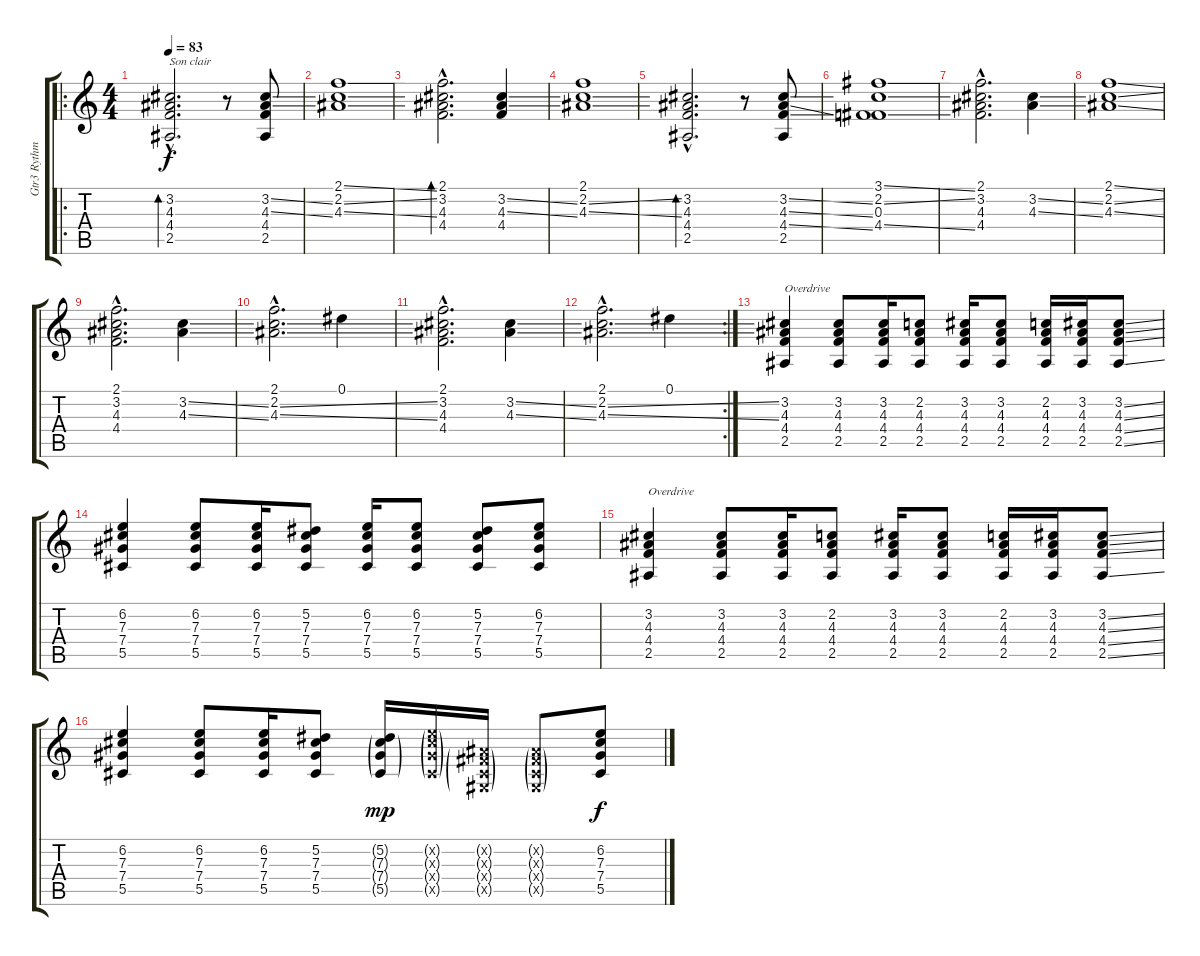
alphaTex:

\track ("Gtr3 Rythm" "Gtr3 Rythm") {instrument overdrivenguitar}
\staff {score tabs}
\tuning (Eb4 Bb3 Gb3 Db3 Ab2 Eb2) {hide}
\ro
\ts (4 4)
\tempo 83
\clef g2
\ks c
(3.2{hac} 4.3{hac} 4.4{hac} 2.5{hac}).2{d bd 60 txt "Son clair" dy f instrument electricguitarclean} r.8 (3.2{ss} 4.3{ss} 4.4 2.5).8 |
(2.1{ss} 2.2{ss} 4.3{ss}).1 |
(2.1{hac} 3.2{hac} 4.3{hac} 4.4{hac}).2{d bd 240 instrument electricguitarclean} (3.2{ss} 4.3{ss} 4.4).4 |
(2.1 2.2{ss} 4.3{ss}).1 |
(3.2{hac} 4.3{hac} 4.4{hac} 2.5{hac}).2{d bd 60 instrument electricguitarclean} r.8 (3.2{ss} 4.3{ss} 4.4{ss} 2.5).8 |
(3.1{ss} 2.2{ss} 0.3 4.4{ss}).1 |
(2.1{hac} 3.2{hac} 4.3{hac} 4.4{hac}).2{d instrument electricguitarclean} (3.2{ss} 4.3{ss}).4 |
(2.1{ss} 2.2{ss} 4.3{ss}).1 |
(2.1{hac} 3.2{hac} 4.3{hac} 4.4{hac}).2{d instrument electricguitarclean} (3.2{ss} 4.3{ss}).4 |
(2.1{hac} 2.2{ss hac} 4.3{ss hac}).2{d} 0.1.4 |
(2.1{hac} 3.2{hac} 4.3{hac} 4.4{hac}).2{d instrument electricguitarclean} (3.2{ss} 4.3{ss}).4 |
\rc 2
(2.1{hac} 2.2{ss hac} 4.3{ss hac}).2{d} 0.1.4 |
(3.2 4.3 4.4 2.5).4{txt "Overdrive" instrument overdrivenguitar} (3.2 4.3 4.4 2.5).8 (3.2 4.3 4.4 2.5).16 (2.2 4.3 4.4 2.5).8 (3.2 4.3 4.4 2.5).16 (3.2 4.3 4.4 2.5).8 (2.2 4.3 4.4 2.5).16 (3.2 4.3 4.4 2.5).16 (3.2{ss} 4.3{ss} 4.4{ss} 2.5{ss}).8 |
(6.2 7.3 7.4 5.5).4 (6.2 7.3 7.4 5.5).8 (6.2 7.3 7.4 5.5).16 (5.2 7.3 7.4 5.5).8 (6.2 7.3 7.4 5.5).16 (6.2 7.3 7.4 5.5).8 (5.2 7.3 7.4 5.5).8 (6.2 7.3 7.4 5.5).8 |
(3.2 4.3 4.4 2.5).4{txt "Overdrive" instrument overdrivenguitar} (3.2 4.3 4.4 2.5).8 (3.2 4.3 4.4 2.5).16 (2.2 4.3 4.4 2.5).8 (3.2 4.3 4.4 2.5).16 (3.2 4.3 4.4 2.5).8 (2.2 4.3 4.4 2.5).16 (3.2 4.3 4.4 2.5).16 (3.2{ss} 4.3{ss} 4.4{ss} 2.5{ss}).8 |
(6.2 7.3 7.4 5.5).4 (6.2 7.3 7.4 5.5).8 (6.2 7.3 7.4 5.5).16 (5.2 7.3 7.4 5.5).8 (5.2{g} 7.3{g} 7.4{g} 5.5{g}).16{dy mp} (6.2{g x} 7.3{g x} 7.4{g x} 5.5{g x}).16 (0.2{g x} 0.3{g x} 0.4{g x} 0.5{g x}).16 (0.2{g x} 0.3{g x} 0.4{g x} 0.5{g x}).8 (6.2{ss} 7.3{ss} 7.4{ss} 5.5{ss}).8{dy f}
